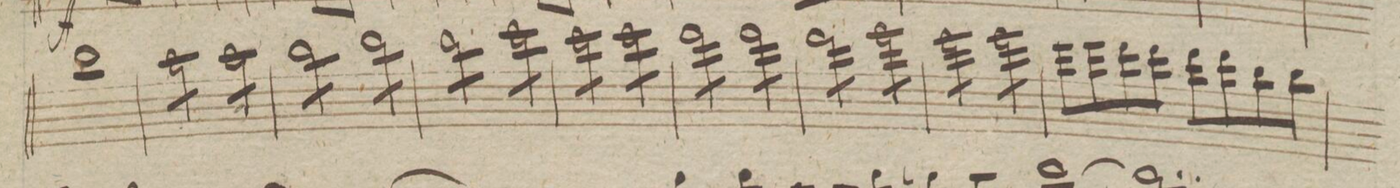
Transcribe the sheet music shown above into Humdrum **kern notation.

**kern	**dynam
*I"Violino 1mo	*
*clefG2	*
*k[b-]	*
*met(c|)	*
*M2/2	*
1bb-	.
=63	=63
*tremolo	*
8aa\L	.
8aa\	.
8aa\	.
8aa\J	.
8aa\L	.
8aa\	.
8aa\	.
8aa\J	.
=64	=64
8bb-\L	.
8bb-\	.
8bb-\	.
8bb-\J	.
8bb-\L	.
8bb-\	.
8bb-\	.
8bb-\J	.
=65	=65
8bb-\L	.
8bb-\	.
8bb-\	.
8bb-\J	.
8ccc\L	.
8ccc\	.
8ccc\	.
8ccc\J	.
=66	=66
8ccc\L	.
8ccc\	.
8ccc\	.
8ccc\J	.
8ccc\L	.
8ccc\	.
8ccc\	.
8ccc\J	.
=67	=67
8ddd\L	.
8ddd\	.
8ddd\	.
8ddd\J	.
8ddd\L	.
8ddd\	.
8ddd\	.
8ddd\J	.
=68	=68
8ddd\L	.
8ddd\	.
8ddd\	.
8ddd\J	.
8eee\L	.
8eee\	.
8eee\	.
8eee\J	.
=69	=69
8eee\L	.
8eee\	.
8eee\	.
8eee\J	.
8eee\L	.
8eee\	.
8eee\	.
8eee\J	.
*Xtremolo	*
=70	=70
8eee\L	.
8eee\	.
8ddd\	.
8ddd\J	.
8ddd\L	.
8ddd\	.
8bb-\	.
8bb-\J	.
=71	=71
*-	*-
